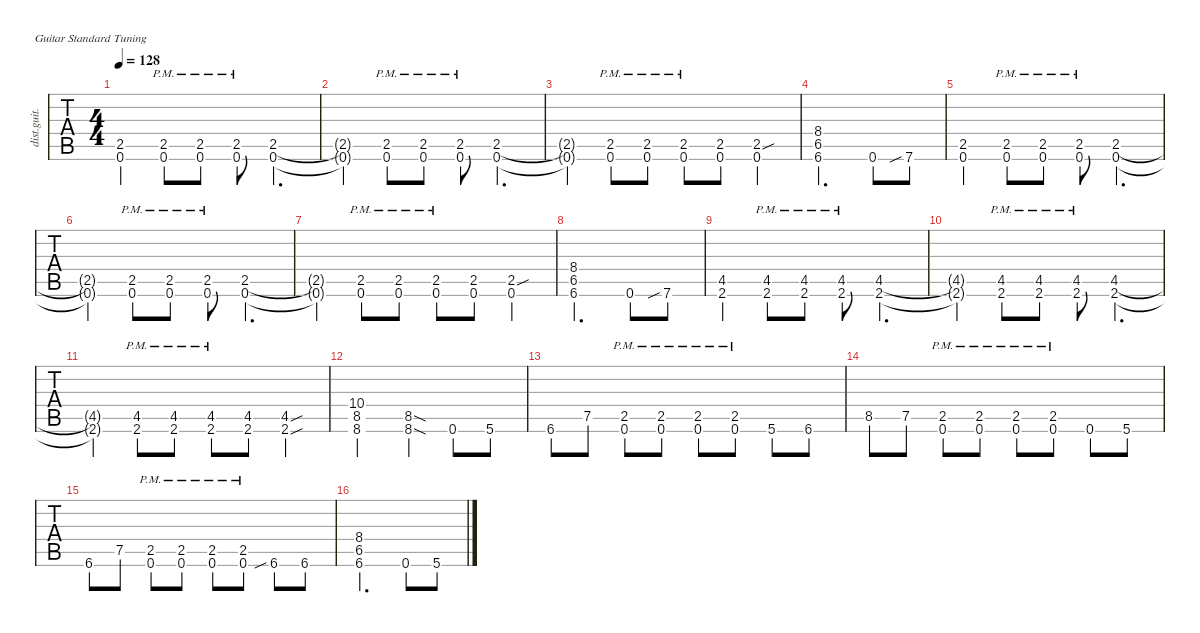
\defaultSystemsLayout 4
\hideDynamics
\bracketExtendMode nobrackets
\otherSystemsTrackNameOrientation horizontal
\track ("Rhythm Guitar (James)" "dist.guit.") {defaultSystemsLayout 4 multiBarRest instrument distortionguitar}
\staff {tabs}
\tuning (E4 B3 G3 D3 A2 E2)
\ts (4 4)
\tempo 128
\clef g2
\ks c
(0.6 2.5).4{dy mf} (0.6{pm} 2.5{pm}).8 (0.6{pm} 2.5{pm}).8 (0.6{pm} 2.5{pm}).8 (0.6 2.5).4{d} |
(0.6{t} 2.5{t}).4 (0.6{pm} 2.5{pm}).8 (0.6{pm} 2.5{pm}).8 (0.6{pm} 2.5{pm}).8 (0.6 2.5).4{d} |
(0.6{t} 2.5{t}).4 (0.6{pm} 2.5{pm}).8 (0.6{pm} 2.5{pm}).8 (0.6{pm} 2.5{pm}).8 (0.6 2.5).8 (0.6 2.5{sou}).4 |
(6.5{acc #} 8.4{acc #} 6.6{acc #}).2{d} 0.6.8 7.6{sib}.8 |
(0.6 2.5).4 (0.6{pm} 2.5{pm}).8 (0.6{pm} 2.5{pm}).8 (0.6{pm} 2.5{pm}).8 (0.6 2.5).4{d} |
(0.6{t} 2.5{t}).4 (0.6{pm} 2.5{pm}).8 (0.6{pm} 2.5{pm}).8 (0.6{pm} 2.5{pm}).8 (0.6 2.5).4{d} |
(0.6{t} 2.5{t}).4 (0.6{pm} 2.5{pm}).8 (0.6{pm} 2.5{pm}).8 (0.6{pm} 2.5{pm}).8 (0.6 2.5).8 (0.6 2.5{sou}).4 |
(6.5{acc #} 8.4{acc #} 6.6{acc #}).2{d} 0.6.8 7.6{sib}.8 |
(2.6{acc #} 4.5{acc #}).4 (2.6{pm acc #} 4.5{pm acc #}).8 (2.6{pm acc #} 4.5{pm acc #}).8 (2.6{pm acc #} 4.5{pm acc #}).8 (2.6{acc #} 4.5{acc #}).4{d} |
(2.6{t acc #} 4.5{t acc #}).4 (2.6{pm acc #} 4.5{pm acc #}).8 (2.6{pm acc #} 4.5{pm acc #}).8 (2.6{pm acc #} 4.5{pm acc #}).8 (2.6{acc #} 4.5{acc #}).4{d} |
(2.6{t acc #} 4.5{t acc #}).4 (2.6{pm acc #} 4.5{pm acc #}).8 (2.6{pm acc #} 4.5{pm acc #}).8 (2.6{pm acc #} 4.5{pm acc #}).8 (2.6{acc #} 4.5{acc #}).8 (2.6{sou acc #} 4.5{sou acc #}).4 |
(8.6 8.5 10.4).2 (8.5{sod} 8.6{sod}).4 0.6.8 5.6.8 |
6.6{acc #}.8 7.5.8 (0.6{pm} 2.5{pm}).8 (0.6{pm} 2.5{pm}).8 (0.6{pm} 2.5{pm}).8 (0.6{pm} 2.5{pm}).8 5.6.8 6.6{acc #}.8 |
8.5.8 7.5.8 (0.6{pm} 2.5{pm}).8 (0.6{pm} 2.5{pm}).8 (0.6{pm} 2.5{pm}).8 (0.6{pm} 2.5{pm}).8 0.6.8 5.6.8 |
6.6{acc #}.8 7.5.8 (0.6{pm} 2.5{pm}).8 (0.6{pm} 2.5{pm}).8 (0.6{pm} 2.5{pm}).8 (0.6{pm} 2.5{pm}).8 6.6{sib acc #}.8 6.6{acc #}.8 |
(6.5{acc #} 8.4{acc #} 6.6{acc #}).2{d} 0.6.8 5.6.8
